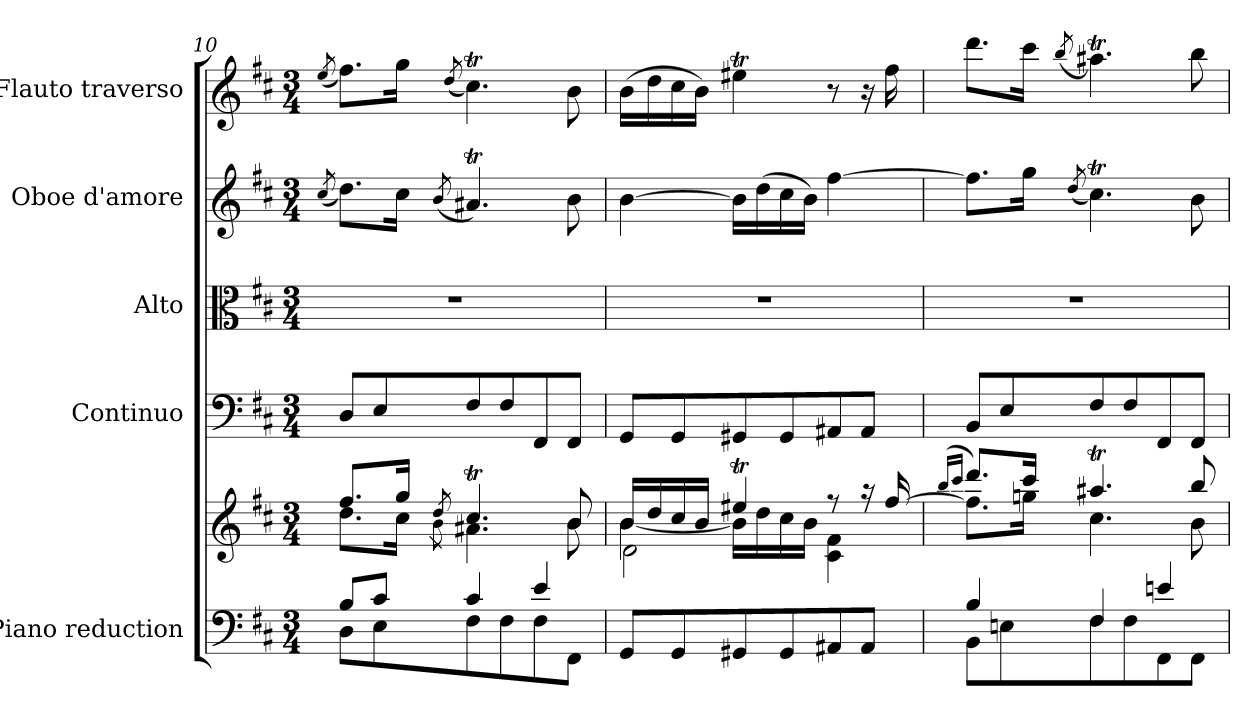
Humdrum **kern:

**kern	**kern	**kern	**kern	**kern	**kern
*part5	*part5	*part4	*part3	*part2	*part1
*staff6	*staff5	*staff4	*staff3	*staff2	*staff1
*I"Piano reduction	*	*I"Continuo	*I"Alto	*I"Oboe d'amore	*I"Flauto traverso
*I'Pno	*	*	*	*I'Ob	*I'Fl
*clefF4	*clefG2	*clefF4	*clefC3	*clefG2	*clefG2
*k[f#c#]	*k[f#c#]	*k[f#c#]	*k[f#c#]	*k[f#c#]	*k[f#c#]
*M3/4	*M3/4	*M3/4	*M3/4	*M3/4	*M3/4
=10	=10	=10	=10	=10	=10
.	.	.	.	(8qcc#/	(8qee/
*^	*^	*	*	*	*
8B/L	8D\L	8.ff#/L	8.dd\L	8D/L	2.r	8.dd\L)	8.ff#\L)
8c#/J	8E\	.	.	8E/	.	.	.
.	.	16gg/Jk	16cc#\Jk	.	.	16cc#\Jk	16gg\Jk
.	.	8qdd/	8qb\	.	.	(8qb/	(8qdd/
4c#/	8F#\	4.cc#t/	4.a#X\	8F#/	.	4.a#Xt/)	4.cc#t\)
.	8F#\	.	.	8F#/	.	.	.
4e/	8F#\	.	.	8FF#/	.	.	.
.	8FF#\J	8b/	8b\	8FF#/J	.	8b\	8b\
*v	*v	*	*	*	*	*	*
!!LO:PB:g=z
=11	=11	=11	=11	=11	=11	=11
*	*	*^	*	*	*	*
8GG/L	16b/LL	[4b\	2d\	8GG/L	2.r	[4b\	(16b\LL
.	16dd/	.	.	.	.	.	16dd\
8GG/	16cc#/	.	.	8GG/	.	.	16cc#\
.	16b/JJ	.	.	.	.	.	16b\JJ)
8GG#X/	4ee#Xt/	16b\LL]	.	8GG#X/	.	16b\LL]	4ee#Xt\
.	.	16dd\	.	.	.	(16dd\	.
8GG#/	.	16cc#\	.	8GG#/	.	16cc#\	.
.	.	16b\JJ	.	.	.	16b\JJ)	.
8AA#X/	8r	4c#\ 4f#\	4ryy	8AA#X/	.	[4ff#\	8r
8AA#/J	16r	.	.	8AA#/J	.	.	16r
.	[<16ff#/	.	.	.	.	.	16ff#\
*	*v	*v	*v	*	*	*	*
=12	=12	=12	=12	=12	=12
.	(>16qbb/LL	.	.	.	.
.	16qccc#/JJ	.	.	.	.
*^	*^	*	*	*	*
4B/	8BB\L	8.ddd/L)	8.ff#\L]	8BB/L	2.r	8.ff#\L]	8.ddd\L
.	8En\	.	.	8E/	.	.	.
.	.	16ccc#/Jk	16ggn\Jk	.	.	16gg\Jk	16ccc#\Jk
.	.	.	.	.	.	(8qdd/	(8qbb/
4F#/	8F#\	4.aa#Xt/	4.cc#\	8F#/	.	4.cc#t\)	4.aa#Xt\)
.	8F#\	.	.	8F#/	.	.	.
4en/	8FF#\	.	.	8FF#/	.	.	.
.	8FF#\J	8bb/	8b\	8FF#/J	.	8b\	8bb\
*v	*v	*	*	*	*	*	*
*	*v	*v	*	*	*	*
=	=	=	=	=	=
*-	*-	*-	*-	*-	*-
